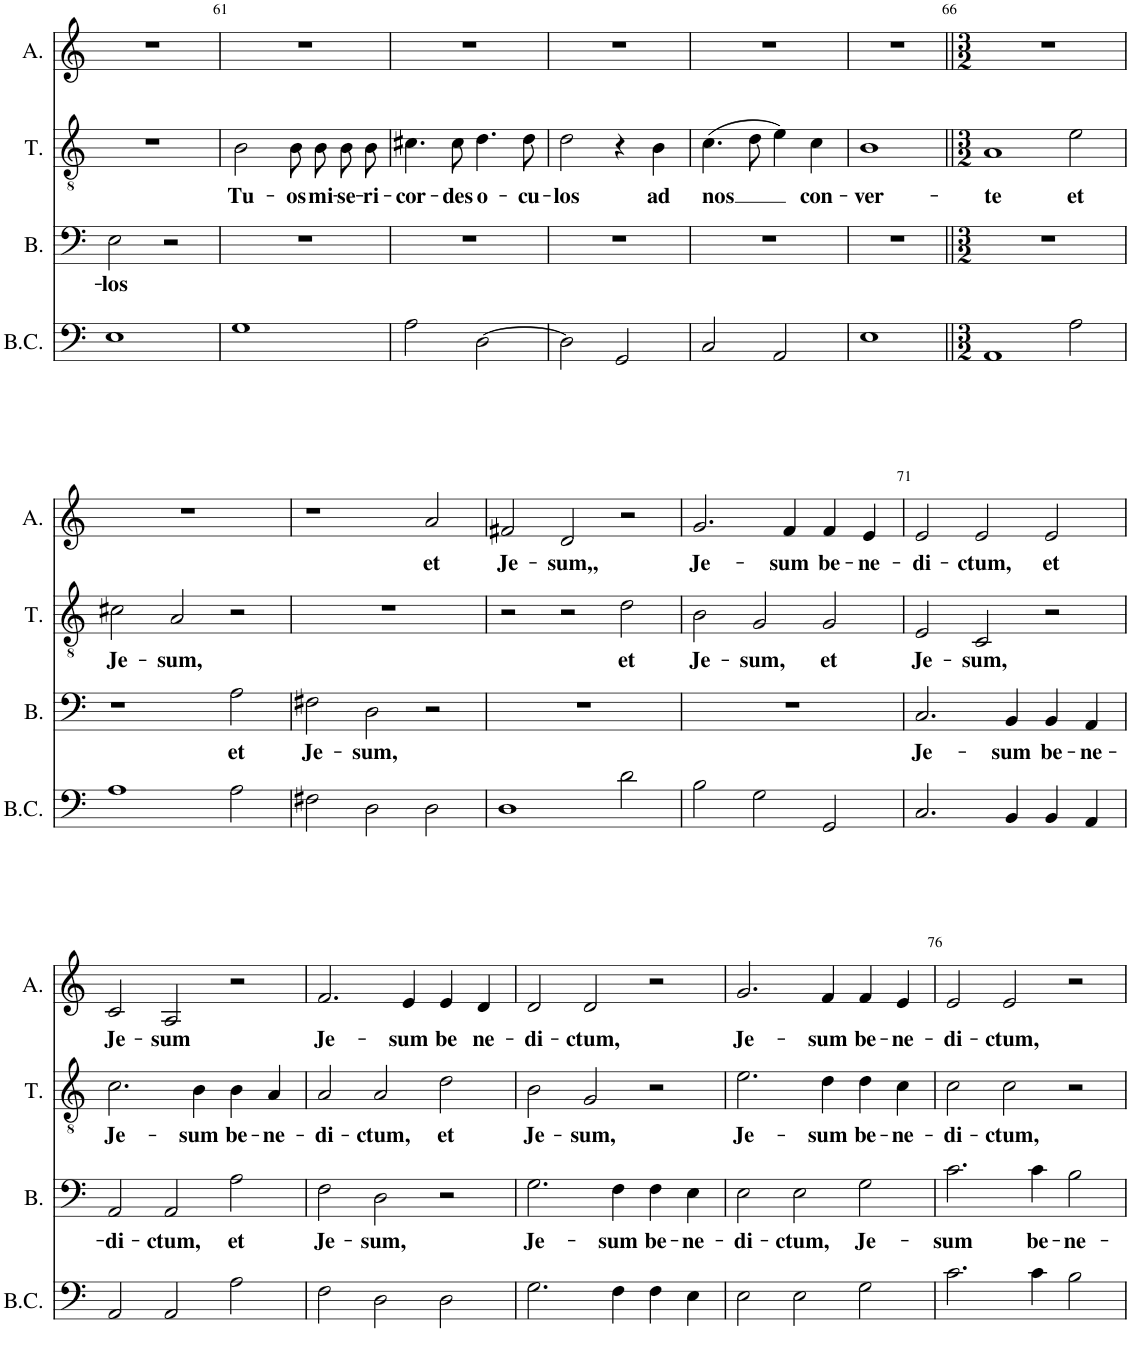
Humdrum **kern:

**kern	**kern	**text	**kern	**text	**kern	**text
*part4	*part3	*part3	*part2	*part2	*part1	*part1
*staff4	*staff3	*staff3	*staff2	*staff2	*staff1	*staff1
*I"Basse Continue	*I"Bass	*	*I"Ténor	*	*I"Alto	*
*I'B.C.	*I'B.	*	*I'T.	*	*I'A.	*
!!LO:PB:g=z
*clefF4	*clefF4	*	*clefGv2	*	*clefG2	*
*k[]	*k[]	*	*k[]	*	*k[]	*
*M2/2	*M2/2	*	*M2/2	*	*M2/2	*
*met(c|)	*met(c|)	*	*met(c|)	*	*met(c|)	*
=60	=60	=60	=60	=60	=60	=60
!	!	!LO:LY:b	!	!	!	!
1E	2E\	-los	1r	.	1r	.
.	2r	.	.	.	.	.
=61	=61	=61	=61	=61	=61	=61
!	!	!	!	!LO:LY:b	!	!
1G	1r	.	2B\	Tu-	1r	.
!	!	!	!	!LO:LY:b	!	!
.	.	.	8B\L	-os	.	.
!	!	!	!	!LO:LY:b	!	!
.	.	.	8B\	mi-	.	.
!	!	!	!	!LO:LY:b	!	!
.	.	.	8B\	-se-	.	.
!	!	!	!	!LO:LY:b	!	!
.	.	.	8B\J	-ri-	.	.
=62	=62	=62	=62	=62	=62	=62
!	!	!	!	!LO:LY:b	!	!
2A\	1r	.	4.c#X\	-cor-	1r	.
!	!	!	!	!LO:LY:b	!	!
.	.	.	8c#\	-des	.	.
!	!	!	!	!LO:LY:b	!	!
[2D\	.	.	4.d\	o-	.	.
!	!	!	!	!LO:LY:b	!	!
.	.	.	8d\	-cu-	.	.
=63	=63	=63	=63	=63	=63	=63
!	!	!	!	!LO:LY:b	!	!
2D\]	1r	.	2d\	-los	1r	.
2GG/	.	.	4r	.	.	.
!	!	!	!	!LO:LY:b	!	!
.	.	.	4B\	ad	.	.
=64	=64	=64	=64	=64	=64	=64
!	!	!	!	!LO:LY:b	!	!
2C/	1r	.	(4.c\	nos	1r	.
.	.	.	8d\	.	.	.
2AA/	.	.	4e\)	.	.	.
!	!	!	!	!LO:LY:b	!	!
.	.	.	4c\	con-	.	.
=65	=65	=65	=65	=65	=65	=65
!	!	!	!	!LO:LY:b	!	!
1E	1r	.	1B	-ver-	1r	.
=66||	=66||	=66||	=66||	=66||	=66||	=66||
*M3/2	*M3/2	*	*M3/2	*	*M3/2	*
!	!	!	!	!LO:LY:b	!	!
1AA	1.r	.	1A	-te	1.r	.
!	!	!	!	!LO:LY:b	!	!
2A\	.	.	2e\	et	.	.
!!LO:LB:g=z
=67	=67	=67	=67	=67	=67	=67
!	!	!	!	!LO:LY:b	!	!
1A	1r	.	2c#X\	Je-	1.r	.
!	!	!	!	!LO:LY:b	!	!
.	.	.	2A/	-sum,	.	.
!	!	!LO:LY:b	!	!	!	!
2A\	2A\	et	2r	.	.	.
=68	=68	=68	=68	=68	=68	=68
!	!	!LO:LY:b	!	!	!	!
2F#X\	2F#X\	Je-	1.r	.	1r	.
!	!	!LO:LY:b	!	!	!	!
2D\	2D\	-sum,	.	.	.	.
!	!	!	!	!	!	!LO:LY:b
2D\	2r	.	.	.	2a/	et
=69	=69	=69	=69	=69	=69	=69
!	!	!	!	!	!	!LO:LY:b
1D	1.r	.	2r	.	2f#X/	Je-
!	!	!	!	!	!	!LO:LY:b
.	.	.	2r	.	2d/	-sum,,
!	!	!	!	!LO:LY:b	!	!
2d\	.	.	2d\	et	2r	.
=70	=70	=70	=70	=70	=70	=70
!	!	!	!	!LO:LY:b	!	!LO:LY:b
2B\	1.r	.	2B\	Je-	2.g/	Je-
!	!	!	!	!LO:LY:b	!	!
2G\	.	.	2G/	-sum,	.	.
!	!	!	!	!	!	!LO:LY:b
.	.	.	.	.	4f/	-sum
!	!	!	!	!LO:LY:b	!	!LO:LY:b
2GG/	.	.	2G/	et	4f/	be-
!	!	!	!	!	!	!LO:LY:b
.	.	.	.	.	4e/	-ne-
=71	=71	=71	=71	=71	=71	=71
!	!	!LO:LY:b	!	!LO:LY:b	!	!LO:LY:b
2.C/	2.C/	Je-	2E/	Je-	2e/	-di-
!	!	!	!	!LO:LY:b	!	!LO:LY:b
.	.	.	2C/	-sum,	2e/	-ctum,
!	!	!LO:LY:b	!	!	!	!
4BB/	4BB/	-sum	.	.	.	.
!	!	!LO:LY:b	!	!	!	!LO:LY:b
4BB/	4BB/	be-	2r	.	2e/	et
!	!	!LO:LY:b	!	!	!	!
4AA/	4AA/	-ne-	.	.	.	.
!!LO:LB:g=z
=72	=72	=72	=72	=72	=72	=72
!	!	!LO:LY:b	!	!LO:LY:b	!	!LO:LY:b
2AA/	2AA/	-di-	2.c\	Je-	2c/	Je-
!	!	!LO:LY:b	!	!	!	!LO:LY:b
2AA/	2AA/	-ctum,	.	.	2A/	-sum
!	!	!	!	!LO:LY:b	!	!
.	.	.	4B\	-sum	.	.
!	!	!LO:LY:b	!	!LO:LY:b	!	!
2A\	2A\	et	4B\	be-	2r	.
!	!	!	!	!LO:LY:b	!	!
.	.	.	4A/	-ne-	.	.
=73	=73	=73	=73	=73	=73	=73
!	!	!LO:LY:b	!	!LO:LY:b	!	!LO:LY:b
2F\	2F\	Je-	2A/	-di-	2.f/	Je-
!	!	!LO:LY:b	!	!LO:LY:b	!	!
2D\	2D\	-sum,	2A/	-ctum,	.	.
!	!	!	!	!	!	!LO:LY:b
.	.	.	.	.	4e/	-sum
!	!	!	!	!LO:LY:b	!	!LO:LY:b
2D\	2r	.	2d\	et	4e/	be
!	!	!	!	!	!	!LO:LY:b
.	.	.	.	.	4d/	-ne-
=74	=74	=74	=74	=74	=74	=74
!	!	!LO:LY:b	!	!LO:LY:b	!	!LO:LY:b
2.G\	2.G\	Je-	2B\	Je-	2d/	-di-
!	!	!	!	!LO:LY:b	!	!LO:LY:b
.	.	.	2G/	-sum,	2d/	-ctum,
!	!	!LO:LY:b	!	!	!	!
4F\	4F\	-sum	.	.	.	.
!	!	!LO:LY:b	!	!	!	!
4F\	4F\	be-	2r	.	2r	.
!	!	!LO:LY:b	!	!	!	!
4E\	4E\	-ne-	.	.	.	.
=75	=75	=75	=75	=75	=75	=75
!	!	!LO:LY:b	!	!LO:LY:b	!	!LO:LY:b
2E\	2E\	-di-	2.e\	Je-	2.g/	Je-
!	!	!LO:LY:b	!	!	!	!
2E\	2E\	-ctum,	.	.	.	.
!	!	!	!	!LO:LY:b	!	!LO:LY:b
.	.	.	4d\	-sum	4f/	-sum
!	!	!LO:LY:b	!	!LO:LY:b	!	!LO:LY:b
2G\	2G\	Je-	4d\	be-	4f/	be-
!	!	!	!	!LO:LY:b	!	!LO:LY:b
.	.	.	4c\	-ne-	4e/	-ne-
=76	=76	=76	=76	=76	=76	=76
!	!	!LO:LY:b	!	!LO:LY:b	!	!LO:LY:b
2.c\	2.c\	-sum	2c\	-di-	2e/	-di-
!	!	!	!	!LO:LY:b	!	!LO:LY:b
.	.	.	2c\	-ctum,	2e/	-ctum,
!	!	!LO:LY:b	!	!	!	!
4c\	4c\	be-	.	.	.	.
!	!	!LO:LY:b	!	!	!	!
2B\	2B\	-ne-	2r	.	2r	.
=	=	=	=	=	=	=
*-	*-	*-	*-	*-	*-	*-
